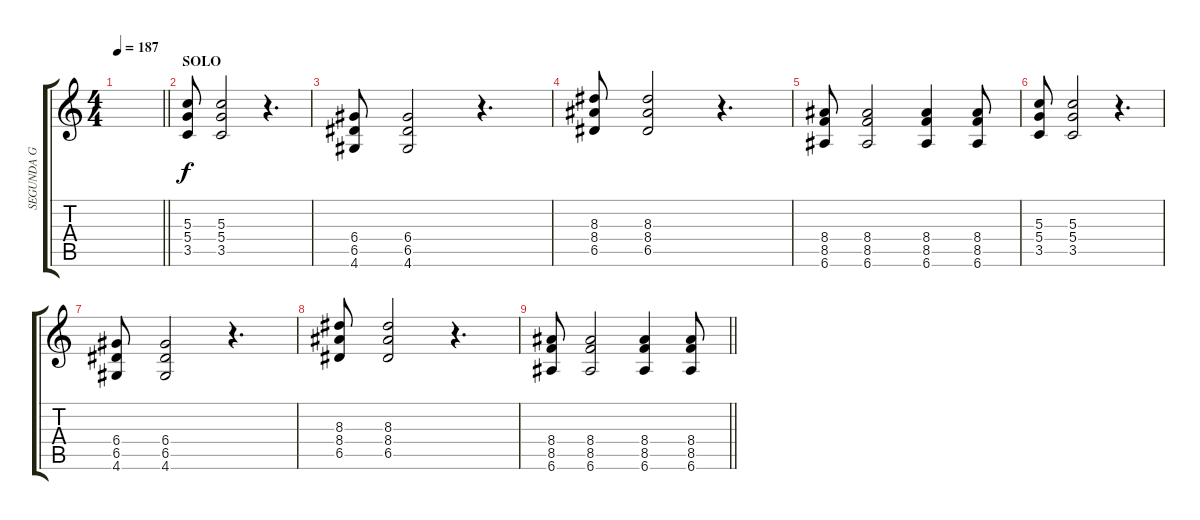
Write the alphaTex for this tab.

\track ("SEGUNDA G" "SEGUNDA G") {instrument overdrivenguitar}
\staff {score tabs}
\tuning (E4 B3 G3 D3 A2 E2) {hide}
\ts (4 4)
\tempo 187
\clef g2
\barLineRight lightlight
\ks c
|
\section ("" "SOLO")
(5.3 5.4 3.5).8 (5.3 5.4 3.5).2 r.4{d} |
(6.4 6.5 4.6).8 (6.4 6.5 4.6).2 r.4{d} |
(8.3 8.4 6.5).8 (8.3 8.4 6.5).2 r.4{d} |
(8.4 8.5 6.6).8 (8.4 8.5 6.6).2 (8.4 8.5 6.6).4 (8.4 8.5 6.6).8 |
(5.3 5.4 3.5).8 (5.3 5.4 3.5).2 r.4{d} |
(6.4 6.5 4.6).8 (6.4 6.5 4.6).2 r.4{d} |
(8.3 8.4 6.5).8 (8.3 8.4 6.5).2 r.4{d} |
\barLineRight lightlight
(8.4 8.5 6.6).8 (8.4 8.5 6.6).2 (8.4 8.5 6.6).4 (8.4 8.5 6.6).8
